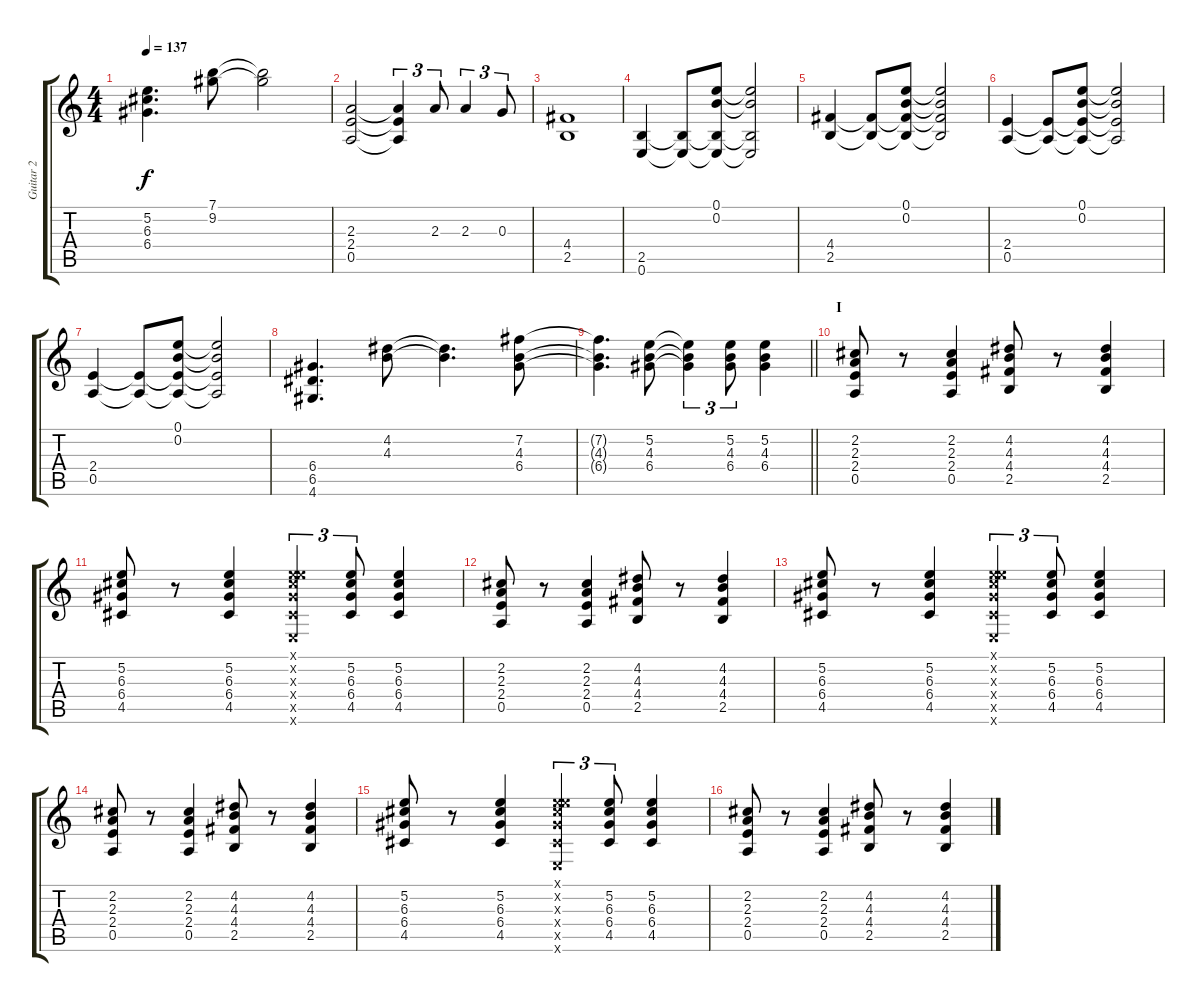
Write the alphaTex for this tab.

\track ("Guitar 2" "Guitar 2") {instrument distortionguitar}
\staff {score tabs}
\tuning (E4 B3 G3 D3 A2 E2) {hide}
\ts (4 4)
\tempo 137
\clef g2
\ks c
(5.2 6.3 6.4).4{d dy f} (7.1 9.2).8{volume 9} (7.1{t} 9.2{t}).2 |
(2.3 2.4 0.5).2{volume 11} (2.3{t} 2.4{t} 0.5{t}).4{tu (3 2)} 2.3.8{tu (3 2)} 2.3.4{tu (3 2)} 0.3.8{tu (3 2)} |
(4.4 2.5).1 |
(2.5 0.6).4 (2.5{t} 0.6{t}).8 (0.1 0.2 2.5{t} 0.6{t}).8 (0.1{t} 0.2{t} 2.5{t} 0.6{t}).2 |
(4.4 2.5).4 (4.4{t} 2.5{t}).8 (0.1 0.2 4.4{t} 2.5{t}).8 (0.1{t} 0.2{t} 4.4{t} 2.5{t}).2 |
(2.4 0.5).4 (2.4{t} 0.5{t}).8 (0.1 0.2 2.4{t} 0.5{t}).8 (0.1{t} 0.2{t} 2.4{t} 0.5{t}).2 |
(2.4 0.5).4 (2.4{t} 0.5{t}).8 (0.1 0.2 2.4{t} 0.5{t}).8 (0.1{t} 0.2{t} 2.4{t} 0.5{t}).2 |
(6.4 6.5 4.6).4{d} (4.2 4.3).8 (4.2{t} 4.3{t}).4{d} (7.2 4.3 6.4).8 |
\barLineRight lightlight
(7.2{t} 4.3{t} 6.4{t}).4{d} (5.2 4.3 6.4).8 (5.2{t} 4.3{t} 6.4{t}).4{tu (3 2)} (5.2 4.3 6.4).8{tu (3 2)} (5.2 4.3 6.4).4 |
\section ("" "I")
(2.2 2.3 2.4 0.5).8 r.8 (2.2 2.3 2.4 0.5).4 (4.2 4.3 4.4 2.5).8 r.8 (4.2 4.3 4.4 2.5).4 |
(5.2 6.3 6.4 4.5).8 r.8 (5.2 6.3 6.4 4.5).4 (0.1{x} 5.2{x} 6.3{x} 6.4{x} 4.5{x} 0.6{x}).4{tu (3 2)} (5.2 6.3 6.4 4.5).8{tu (3 2)} (5.2 6.3 6.4 4.5).4 |
(2.2 2.3 2.4 0.5).8 r.8 (2.2 2.3 2.4 0.5).4 (4.2 4.3 4.4 2.5).8 r.8 (4.2 4.3 4.4 2.5).4 |
(5.2 6.3 6.4 4.5).8 r.8 (5.2 6.3 6.4 4.5).4 (0.1{x} 5.2{x} 6.3{x} 6.4{x} 4.5{x} 0.6{x}).4{tu (3 2)} (5.2 6.3 6.4 4.5).8{tu (3 2)} (5.2 6.3 6.4 4.5).4 |
(2.2 2.3 2.4 0.5).8 r.8 (2.2 2.3 2.4 0.5).4 (4.2 4.3 4.4 2.5).8 r.8 (4.2 4.3 4.4 2.5).4 |
(5.2 6.3 6.4 4.5).8 r.8 (5.2 6.3 6.4 4.5).4 (0.1{x} 5.2{x} 6.3{x} 6.4{x} 4.5{x} 0.6{x}).4{tu (3 2)} (5.2 6.3 6.4 4.5).8{tu (3 2)} (5.2 6.3 6.4 4.5).4 |
(2.2 2.3 2.4 0.5).8 r.8 (2.2 2.3 2.4 0.5).4 (4.2 4.3 4.4 2.5).8 r.8 (4.2 4.3 4.4 2.5).4
